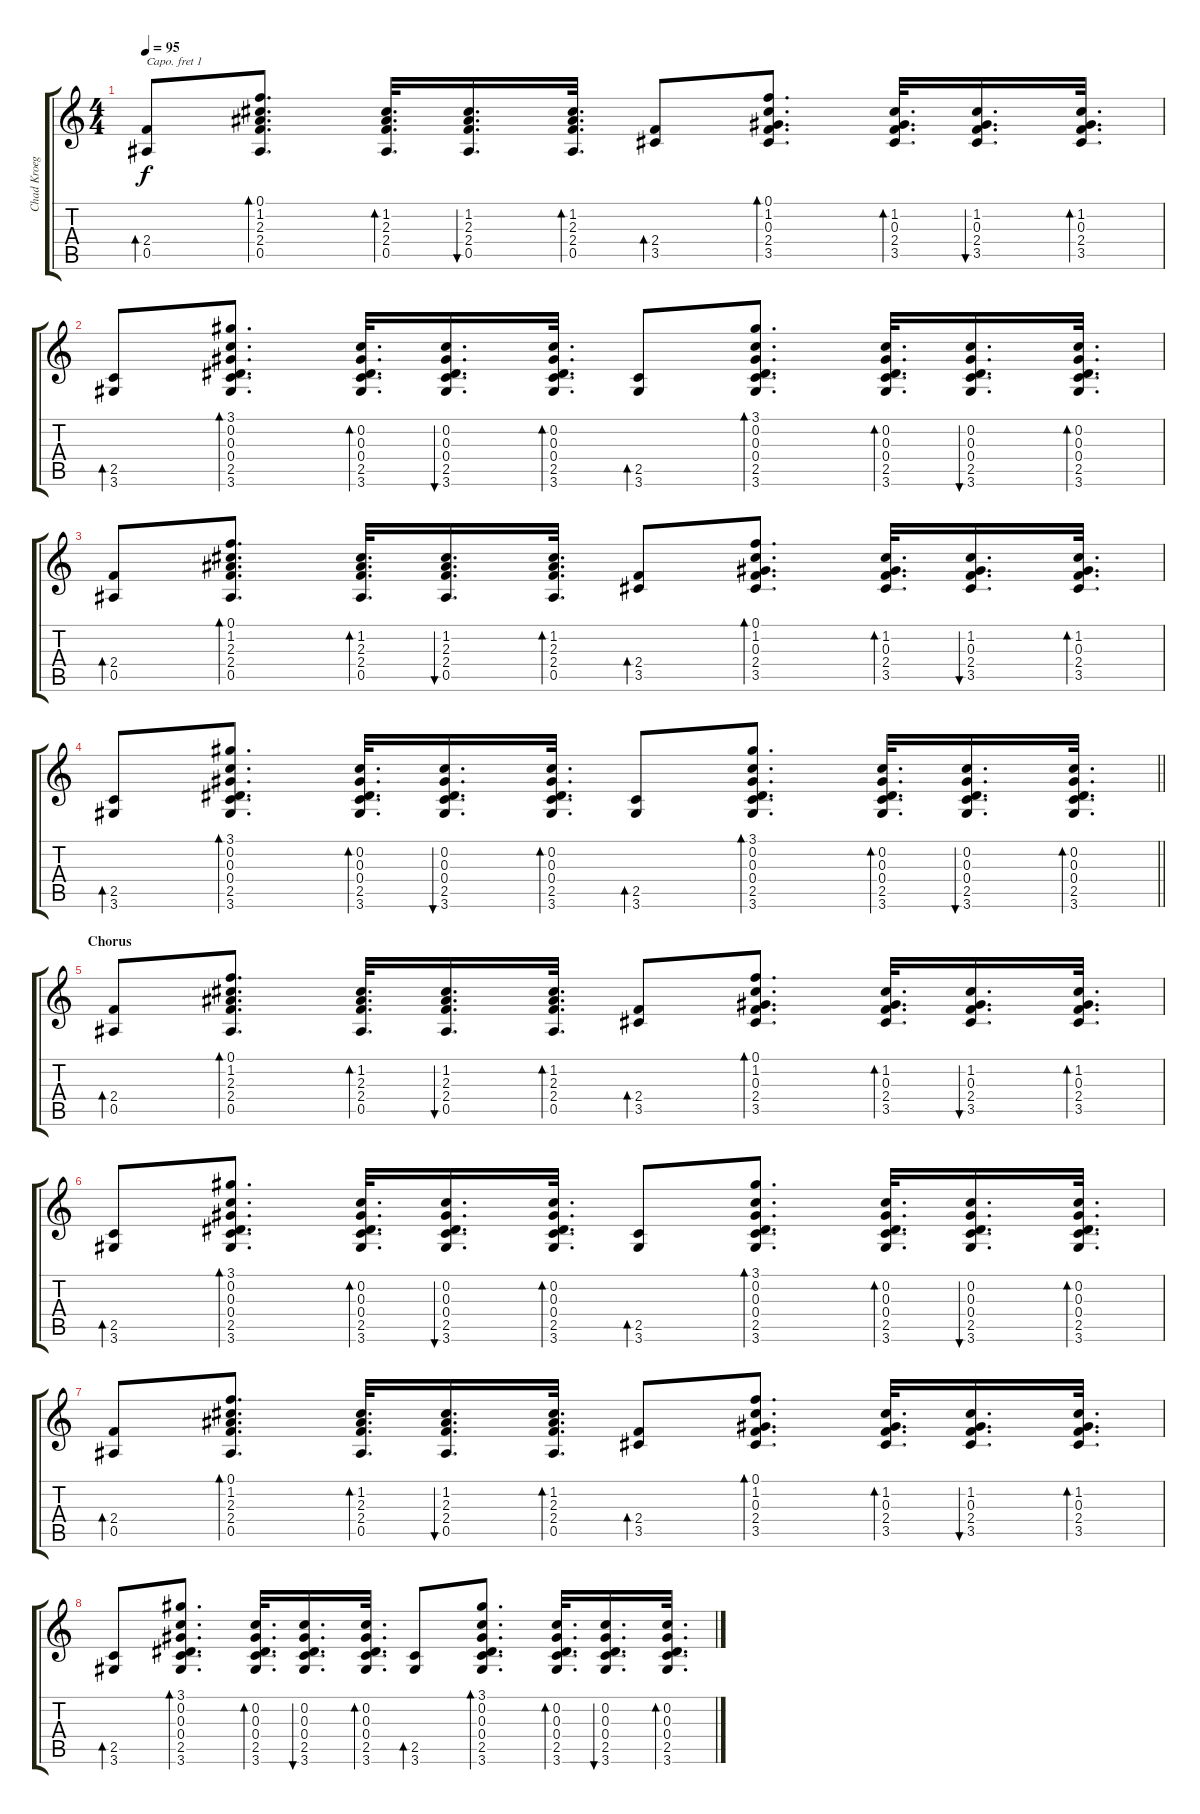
\track ("Chad Kroeger" "Chad Kroeg") {instrument acousticguitarsteel}
\staff {score tabs}
\capo 1
\tuning (E4 B3 G3 D3 A2 E2) {hide}
\ts (4 4)
\tempo 95
\clef g2
\ks c
(2.4 0.5).8{bd 60 dy f} (0.1 1.2 2.3 2.4 0.5).8{d bd 60} (1.2 2.3 2.4 0.5).32{d bd 60} (1.2 2.3 2.4 0.5).16{d bu 60} (1.2 2.3 2.4 0.5).32{d bd 60} (2.4 3.5).8{bd 60} (0.1 1.2 0.3 2.4 3.5).8{d bd 60} (1.2 0.3 2.4 3.5).32{d bd 60} (1.2 0.3 2.4 3.5).16{d bu 60} (1.2 0.3 2.4 3.5).32{d bd 60} |
(2.5 3.6).8{bd 60} (3.1 0.2 0.3 0.4 2.5 3.6).8{d bd 60} (0.2 0.3 0.4 2.5 3.6).32{d bd 60} (0.2 0.3 0.4 2.5 3.6).16{d bu 60} (0.2 0.3 0.4 2.5 3.6).32{d bd 60} (2.5 3.6).8{bd 60} (3.1 0.2 0.3 0.4 2.5 3.6).8{d bd 60} (0.2 0.3 0.4 2.5 3.6).32{d bd 60} (0.2 0.3 0.4 2.5 3.6).16{d bu 60} (0.2 0.3 0.4 2.5 3.6).32{d bd 60} |
(2.4 0.5).8{bd 60} (0.1 1.2 2.3 2.4 0.5).8{d bd 60} (1.2 2.3 2.4 0.5).32{d bd 60} (1.2 2.3 2.4 0.5).16{d bu 60} (1.2 2.3 2.4 0.5).32{d bd 60} (2.4 3.5).8{bd 60} (0.1 1.2 0.3 2.4 3.5).8{d bd 60} (1.2 0.3 2.4 3.5).32{d bd 60} (1.2 0.3 2.4 3.5).16{d bu 60} (1.2 0.3 2.4 3.5).32{d bd 60} |
\barLineRight lightlight
(2.5 3.6).8{bd 60} (3.1 0.2 0.3 0.4 2.5 3.6).8{d bd 60} (0.2 0.3 0.4 2.5 3.6).32{d bd 60} (0.2 0.3 0.4 2.5 3.6).16{d bu 60} (0.2 0.3 0.4 2.5 3.6).32{d bd 60} (2.5 3.6).8{bd 60} (3.1 0.2 0.3 0.4 2.5 3.6).8{d bd 60} (0.2 0.3 0.4 2.5 3.6).32{d bd 60} (0.2 0.3 0.4 2.5 3.6).16{d bu 60} (0.2 0.3 0.4 2.5 3.6).32{d bd 60} |
\section ("" "Chorus")
(2.4 0.5).8{bd 60} (0.1 1.2 2.3 2.4 0.5).8{d bd 60} (1.2 2.3 2.4 0.5).32{d bd 60} (1.2 2.3 2.4 0.5).16{d bu 60} (1.2 2.3 2.4 0.5).32{d bd 60} (2.4 3.5).8{bd 60} (0.1 1.2 0.3 2.4 3.5).8{d bd 60} (1.2 0.3 2.4 3.5).32{d bd 60} (1.2 0.3 2.4 3.5).16{d bu 60} (1.2 0.3 2.4 3.5).32{d bd 60} |
(2.5 3.6).8{bd 60} (3.1 0.2 0.3 0.4 2.5 3.6).8{d bd 60} (0.2 0.3 0.4 2.5 3.6).32{d bd 60} (0.2 0.3 0.4 2.5 3.6).16{d bu 60} (0.2 0.3 0.4 2.5 3.6).32{d bd 60} (2.5 3.6).8{bd 60} (3.1 0.2 0.3 0.4 2.5 3.6).8{d bd 60} (0.2 0.3 0.4 2.5 3.6).32{d bd 60} (0.2 0.3 0.4 2.5 3.6).16{d bu 60} (0.2 0.3 0.4 2.5 3.6).32{d bd 60} |
(2.4 0.5).8{bd 60} (0.1 1.2 2.3 2.4 0.5).8{d bd 60} (1.2 2.3 2.4 0.5).32{d bd 60} (1.2 2.3 2.4 0.5).16{d bu 60} (1.2 2.3 2.4 0.5).32{d bd 60} (2.4 3.5).8{bd 60} (0.1 1.2 0.3 2.4 3.5).8{d bd 60} (1.2 0.3 2.4 3.5).32{d bd 60} (1.2 0.3 2.4 3.5).16{d bu 60} (1.2 0.3 2.4 3.5).32{d bd 60} |
(2.5 3.6).8{bd 60} (3.1 0.2 0.3 0.4 2.5 3.6).8{d bd 60} (0.2 0.3 0.4 2.5 3.6).32{d bd 60} (0.2 0.3 0.4 2.5 3.6).16{d bu 60} (0.2 0.3 0.4 2.5 3.6).32{d bd 60} (2.5 3.6).8{bd 60} (3.1 0.2 0.3 0.4 2.5 3.6).8{d bd 60} (0.2 0.3 0.4 2.5 3.6).32{d bd 60} (0.2 0.3 0.4 2.5 3.6).16{d bu 60} (0.2 0.3 0.4 2.5 3.6).32{d bd 60}
